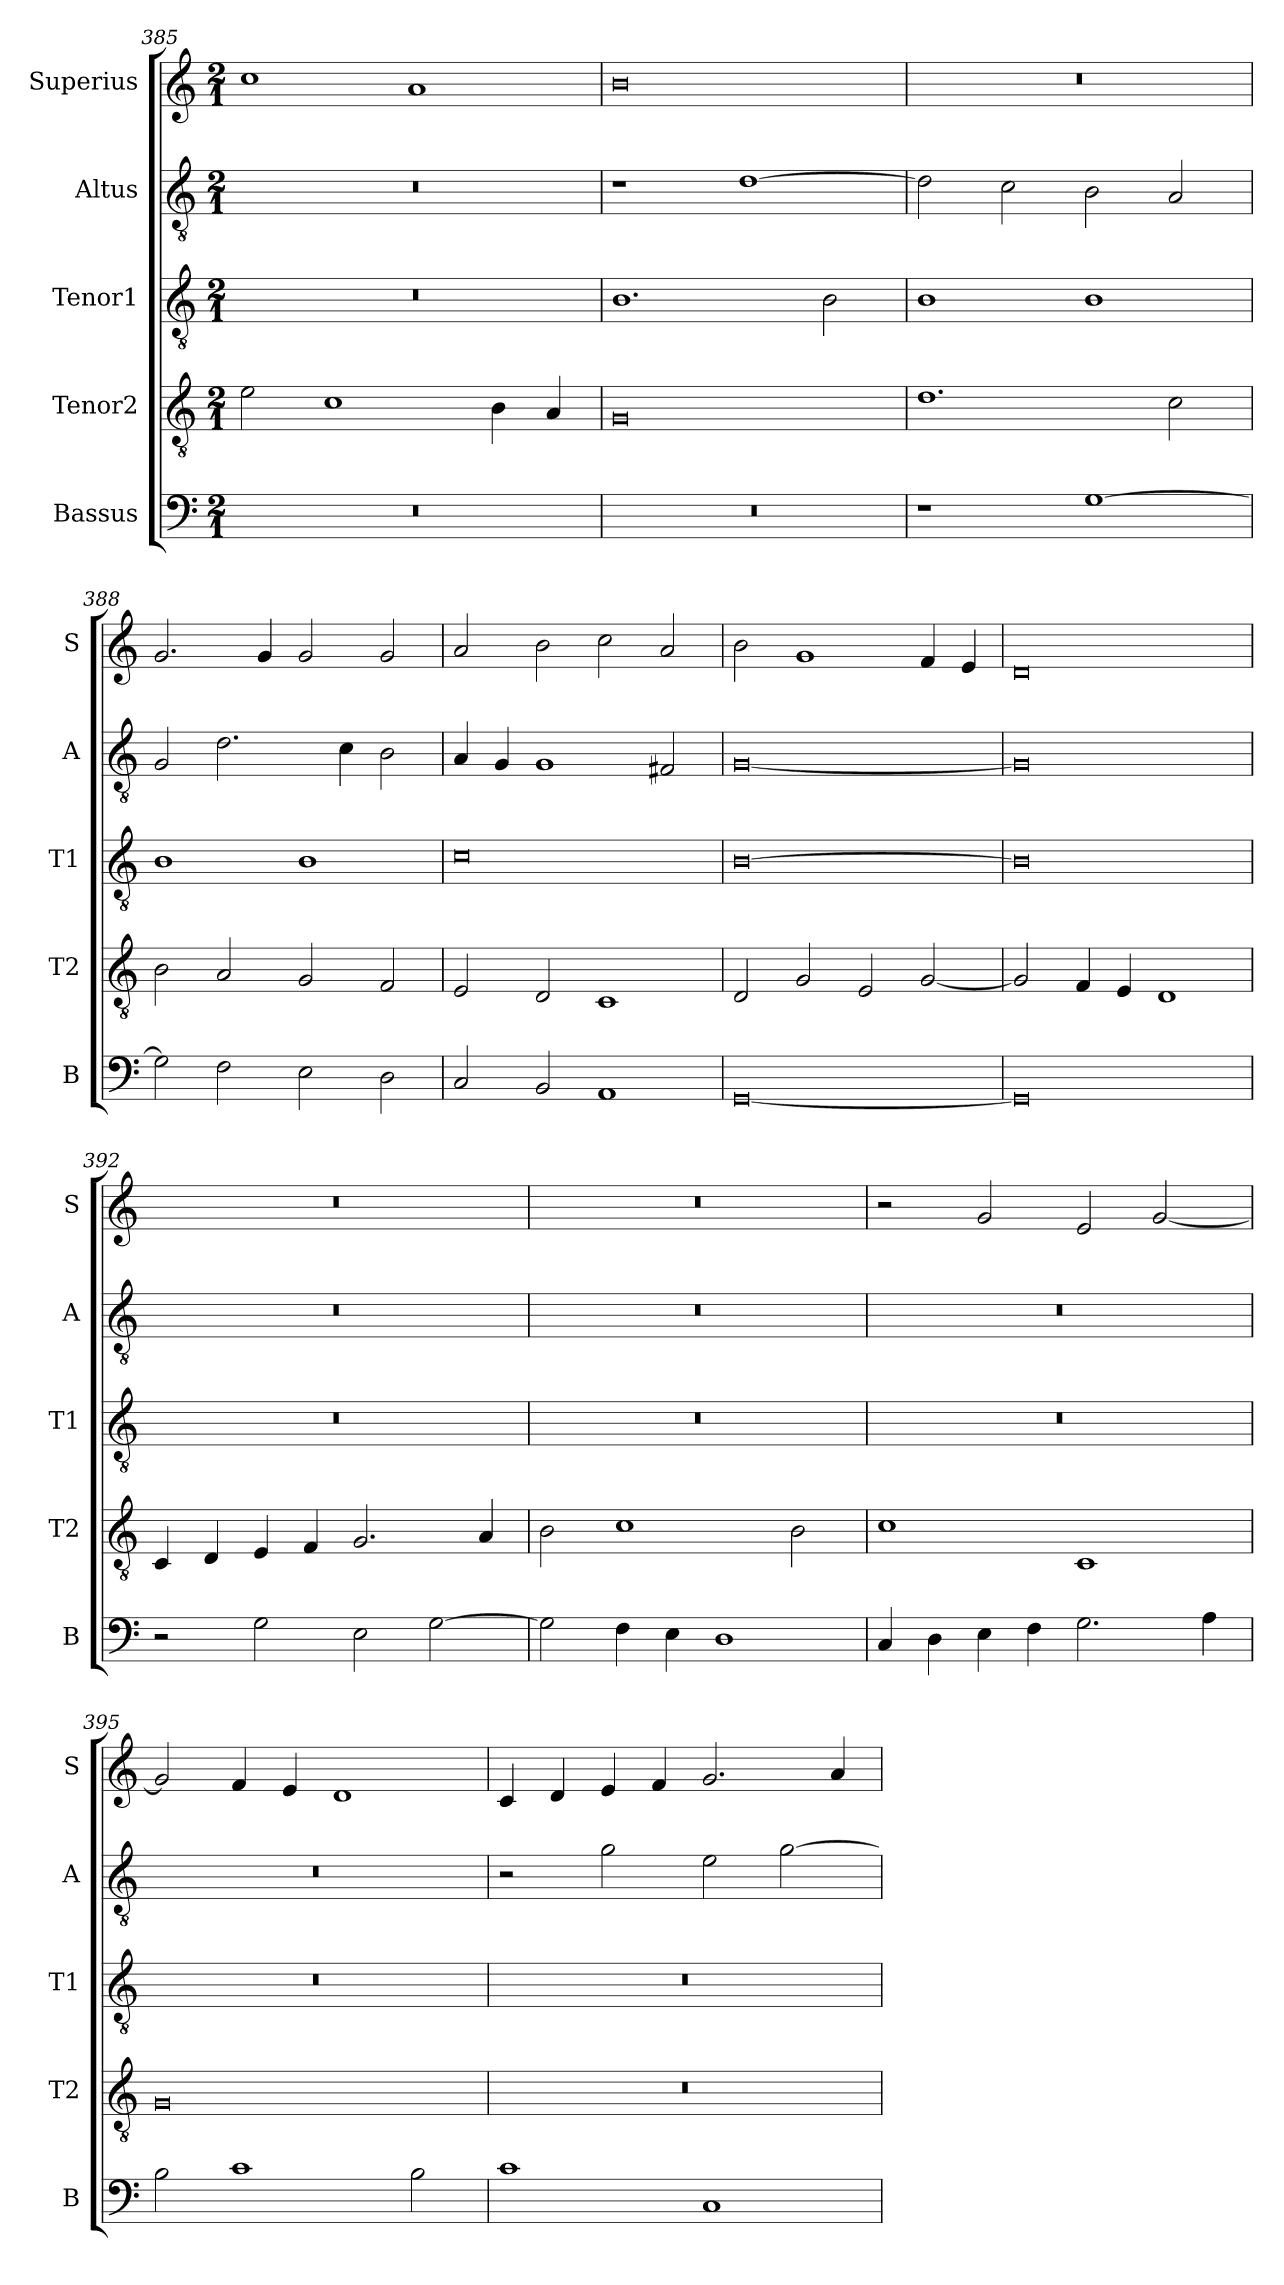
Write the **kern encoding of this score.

**kern	**kern	**kern	**kern	**kern
*part5	*part4	*part3	*part2	*part1
*staff5	*staff4	*staff3	*staff2	*staff1
*I"Bassus	*I"Tenor2	*I"Tenor1	*I"Altus	*I"Superius
*I'B	*I'T2	*I'T1	*I'A	*I'S
*clefF4	*clefGv2	*clefGv2	*clefGv2	*clefG2
*k[]	*k[]	*k[]	*k[]	*k[]
*M2/1	*M2/1	*M2/1	*M2/1	*M2/1
=385	=385	=385	=385	=385
0r	2e\	0r	0r	1cc
.	1c	.	.	.
.	.	.	.	1a
.	4B\	.	.	.
.	4A/	.	.	.
=386	=386	=386	=386	=386
0r	0G	1.B	1r	0b
.	.	.	[1d	.
.	.	2B\	.	.
=387	=387	=387	=387	=387
1r	1.d	1B	2d\]	0r
.	.	.	2c\	.
[1G	.	1B	2B\	.
.	2c\	.	2A/	.
=388	=388	=388	=388	=388
2G\]	2B\	1B	2G/	2.g/
2F\	2A/	.	2.d\	.
.	.	.	.	4g/
2E\	2G/	1B	.	2g/
.	.	.	4c\	.
2D\	2F/	.	2B\	2g/
=389	=389	=389	=389	=389
2C/	2E/	0c	4A/	2a/
.	.	.	4G/	.
2BB/	2D/	.	1G	2b\
1AA	1C	.	.	2cc\
.	.	.	2F#X/	2a/
=390	=390	=390	=390	=390
[0GG	2D/	[0B	[0G	2b\
.	2G/	.	.	1g
.	2E/	.	.	.
.	[2G/	.	.	4f/
.	.	.	.	4e/
=391	=391	=391	=391	=391
0GG]	2G/]	0B]	0G]	0d
.	4F/	.	.	.
.	4E/	.	.	.
.	1D	.	.	.
=392	=392	=392	=392	=392
2r	4C/	0r	0r	0r
.	4D/	.	.	.
2G\	4E/	.	.	.
.	4F/	.	.	.
2E\	2.G/	.	.	.
[2G\	.	.	.	.
.	4A/	.	.	.
=393	=393	=393	=393	=393
2G\]	2B\	0r	0r	0r
4F\	1c	.	.	.
4E\	.	.	.	.
1D	.	.	.	.
.	2B\	.	.	.
=394	=394	=394	=394	=394
4C/	1c	0r	0r	2r
4D\	.	.	.	.
4E\	.	.	.	2g/
4F\	.	.	.	.
2.G\	1C	.	.	2e/
.	.	.	.	[2g/
4A\	.	.	.	.
=395	=395	=395	=395	=395
2B\	0G	0r	0r	2g/]
1c	.	.	.	4f/
.	.	.	.	4e/
.	.	.	.	1d
2B\	.	.	.	.
=396	=396	=396	=396	=396
1c	0r	0r	2r	4c/
.	.	.	.	4d/
.	.	.	2g\	4e/
.	.	.	.	4f/
1C	.	.	2e\	2.g/
.	.	.	[2g\	.
.	.	.	.	4a/
=	=	=	=	=
*-	*-	*-	*-	*-
